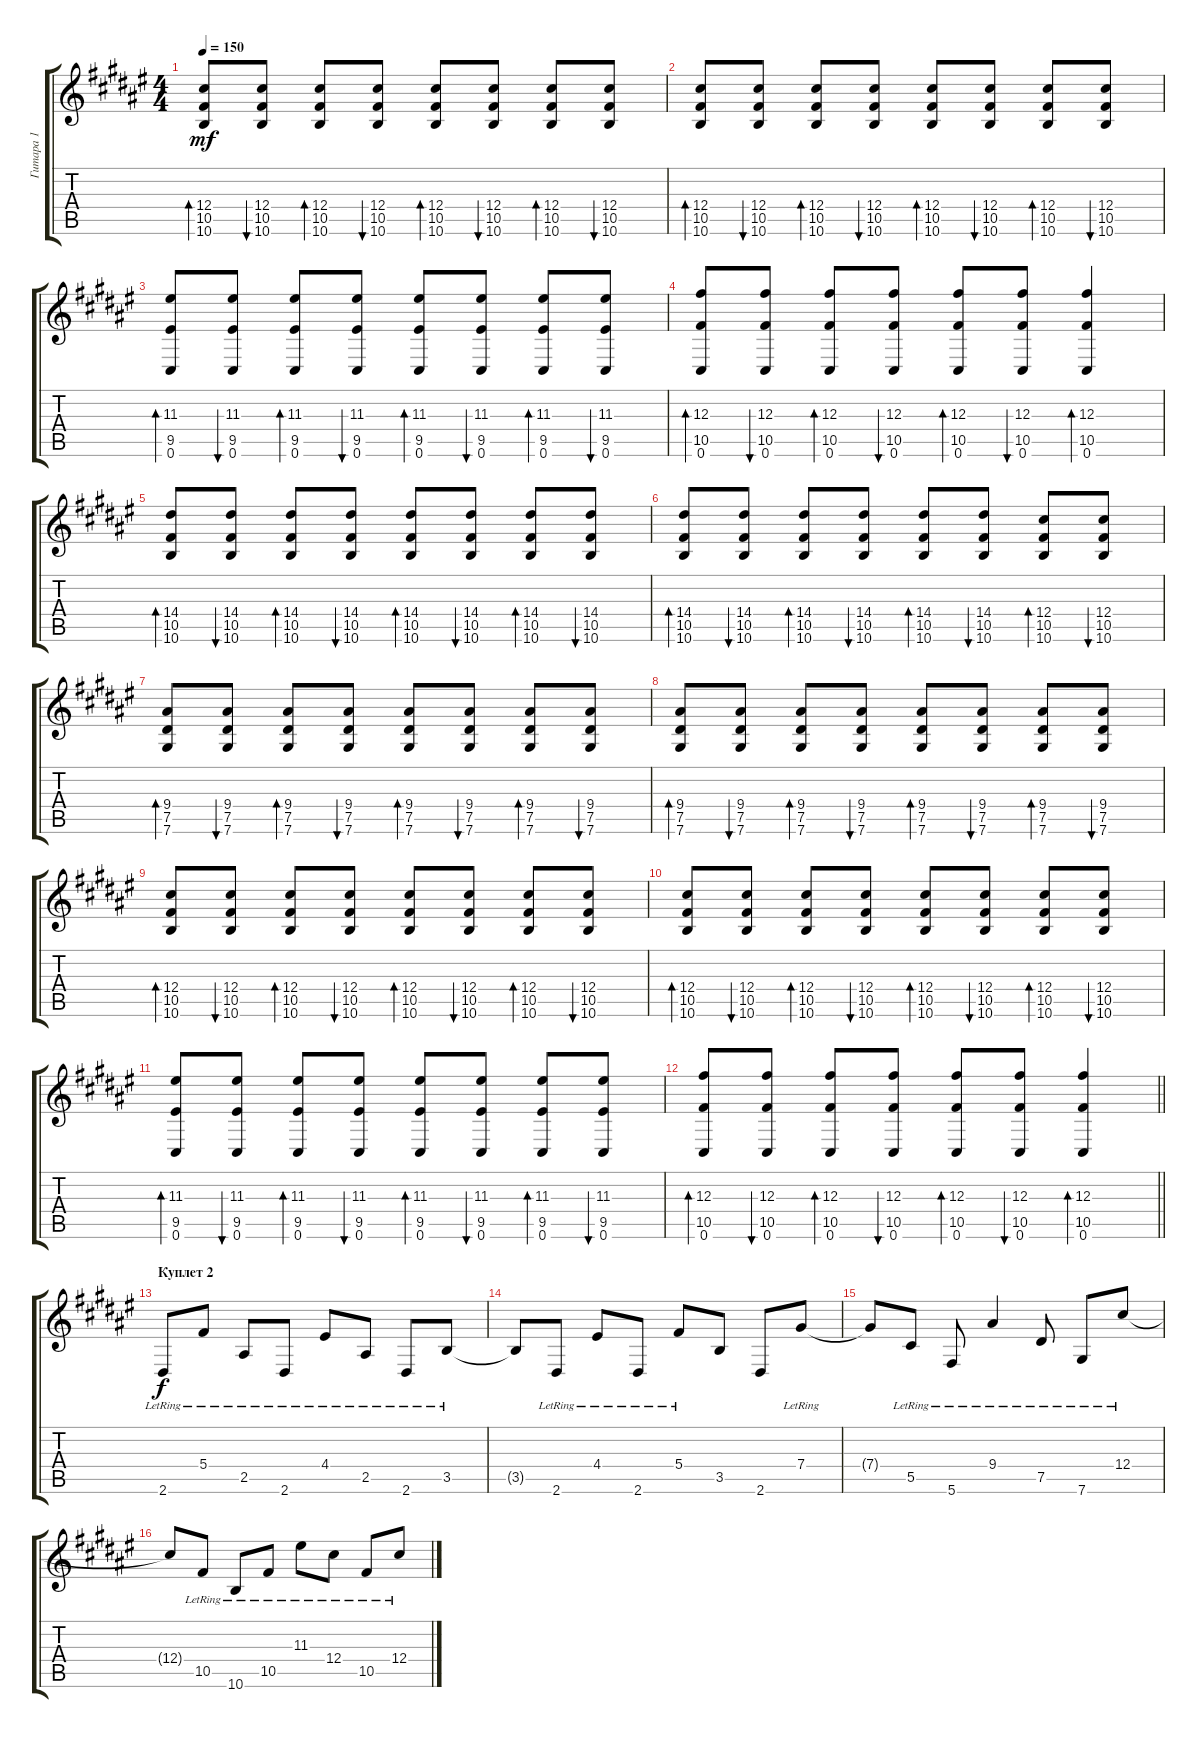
\track ("Гитара 1" "Гитара 1") {instrument acousticguitarsteel}
\staff {score tabs}
\tuning (Eb4 Bb3 Gb3 Db3 Ab2 Db2) {hide}
\ts (4 4)
\tempo 150
\clef g2
\ks d#minor
(12.4 10.5 10.6).8{bd 120 dy mf} (12.4 10.5 10.6).8{bu 120} (12.4 10.5 10.6).8{bd 120} (12.4 10.5 10.6).8{bu 120} (12.4 10.5 10.6).8{bd 120} (12.4 10.5 10.6).8{bu 120} (12.4 10.5 10.6).8{bd 120} (12.4 10.5 10.6).8{bu 120} |
(12.4 10.5 10.6).8{bd 120} (12.4 10.5 10.6).8{bu 120} (12.4 10.5 10.6).8{bd 120} (12.4 10.5 10.6).8{bu 120} (12.4 10.5 10.6).8{bd 120} (12.4 10.5 10.6).8{bu 120} (12.4 10.5 10.6).8{bd 120} (12.4 10.5 10.6).8{bu 120} |
(11.3 9.5 0.6).8{bd 120} (11.3 9.5 0.6).8{bu 120} (11.3 9.5 0.6).8{bd 120} (11.3 9.5 0.6).8{bu 120} (11.3 9.5 0.6).8{bd 120} (11.3 9.5 0.6).8{bu 120} (11.3 9.5 0.6).8{bd 120} (11.3 9.5 0.6).8{bu 120} |
(12.3 10.5 0.6).8{bd 120} (12.3 10.5 0.6).8{bu 120} (12.3 10.5 0.6).8{bd 120} (12.3 10.5 0.6).8{bu 120} (12.3 10.5 0.6).8{bd 120} (12.3 10.5 0.6).8{bu 120} (12.3 10.5 0.6).4{bd 120} |
(14.4 10.5 10.6).8{bd 120} (14.4 10.5 10.6).8{bu 120} (14.4 10.5 10.6).8{bd 120} (14.4 10.5 10.6).8{bu 120} (14.4 10.5 10.6).8{bd 120} (14.4 10.5 10.6).8{bu 120} (14.4 10.5 10.6).8{bd 120} (14.4 10.5 10.6).8{bu 120} |
(14.4 10.5 10.6).8{bd 120} (14.4 10.5 10.6).8{bu 120} (14.4 10.5 10.6).8{bd 120} (14.4 10.5 10.6).8{bu 120} (14.4 10.5 10.6).8{bd 120} (14.4 10.5 10.6).8{bu 120} (12.4 10.5 10.6).8{bd 120} (12.4 10.5 10.6).8{bu 120} |
(9.4 7.5 7.6).8{bd 120} (9.4 7.5 7.6).8{bu 120} (9.4 7.5 7.6).8{bd 120} (9.4 7.5 7.6).8{bu 120} (9.4 7.5 7.6).8{bd 120} (9.4 7.5 7.6).8{bu 120} (9.4 7.5 7.6).8{bd 120} (9.4 7.5 7.6).8{bu 120} |
(9.4 7.5 7.6).8{bd 120} (9.4 7.5 7.6).8{bu 120} (9.4 7.5 7.6).8{bd 120} (9.4 7.5 7.6).8{bu 120} (9.4 7.5 7.6).8{bd 120} (9.4 7.5 7.6).8{bu 120} (9.4 7.5 7.6).8{bd 120} (9.4 7.5 7.6).8{bu 120} |
(12.4 10.5 10.6).8{bd 120} (12.4 10.5 10.6).8{bu 120} (12.4 10.5 10.6).8{bd 120} (12.4 10.5 10.6).8{bu 120} (12.4 10.5 10.6).8{bd 120} (12.4 10.5 10.6).8{bu 120} (12.4 10.5 10.6).8{bd 120} (12.4 10.5 10.6).8{bu 120} |
(12.4 10.5 10.6).8{bd 120} (12.4 10.5 10.6).8{bu 120} (12.4 10.5 10.6).8{bd 120} (12.4 10.5 10.6).8{bu 120} (12.4 10.5 10.6).8{bd 120} (12.4 10.5 10.6).8{bu 120} (12.4 10.5 10.6).8{bd 120} (12.4 10.5 10.6).8{bu 120} |
(11.3 9.5 0.6).8{bd 120} (11.3 9.5 0.6).8{bu 120} (11.3 9.5 0.6).8{bd 120} (11.3 9.5 0.6).8{bu 120} (11.3 9.5 0.6).8{bd 120} (11.3 9.5 0.6).8{bu 120} (11.3 9.5 0.6).8{bd 120} (11.3 9.5 0.6).8{bu 120} |
\barLineRight lightlight
(12.3 10.5 0.6).8{bd 120} (12.3 10.5 0.6).8{bu 120} (12.3 10.5 0.6).8{bd 120} (12.3 10.5 0.6).8{bu 120} (12.3 10.5 0.6).8{bd 120} (12.3 10.5 0.6).8{bu 120} (12.3 10.5 0.6).4{bd 120} |
\section ("" "Куплет 2")
2.6{lr}.8{dy f} 5.4{lr}.8 2.5{lr}.8 2.6{lr}.8 4.4{lr}.8 2.5{lr}.8 2.6{lr}.8 3.5{lr}.8 |
3.5{t}.8 2.6{lr}.8 4.4{lr}.8 2.6{lr}.8 5.4{lr}.8 3.5.8 2.6.8 7.4{lr}.8 |
7.4{t}.8 5.5{lr}.8 5.6{lr}.8 9.4{lr}.4 7.5{lr}.8 7.6{lr}.8 12.4{lr}.8 |
12.4{t}.8 10.5{lr}.8 10.6{lr}.8 10.5{lr}.8 11.3{lr}.8 12.4{lr}.8 10.5{lr}.8 12.4{lr}.8
